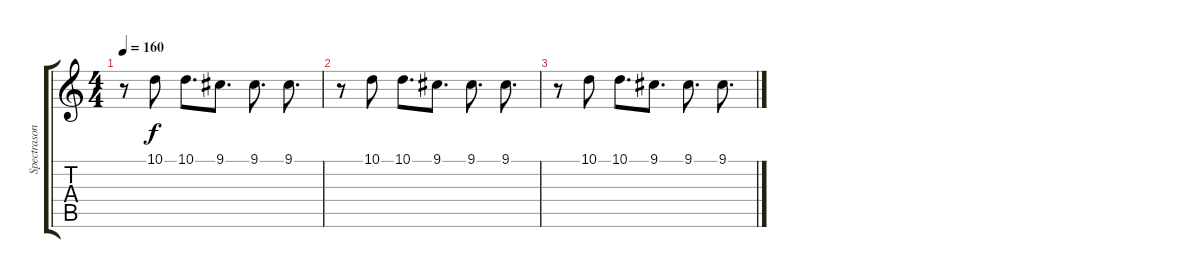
\track ("Spectrasonics Omnisphere" "Spectrason") {instrument pad3polysynth}
\staff {score tabs}
\tuning (E4 B3 G3 D3 A2 E2) {hide}
\ts (4 4)
\tempo 160
\clef g2
\ks c
r.8{dy f} 10.1.8 10.1.8{d} 9.1.8{d} 9.1.8{d} 9.1.8{d} |
r.8 10.1.8 10.1.8{d} 9.1.8{d} 9.1.8{d} 9.1.8{d} |
r.8 10.1.8 10.1.8{d} 9.1.8{d} 9.1.8{d} 9.1.8{d}
